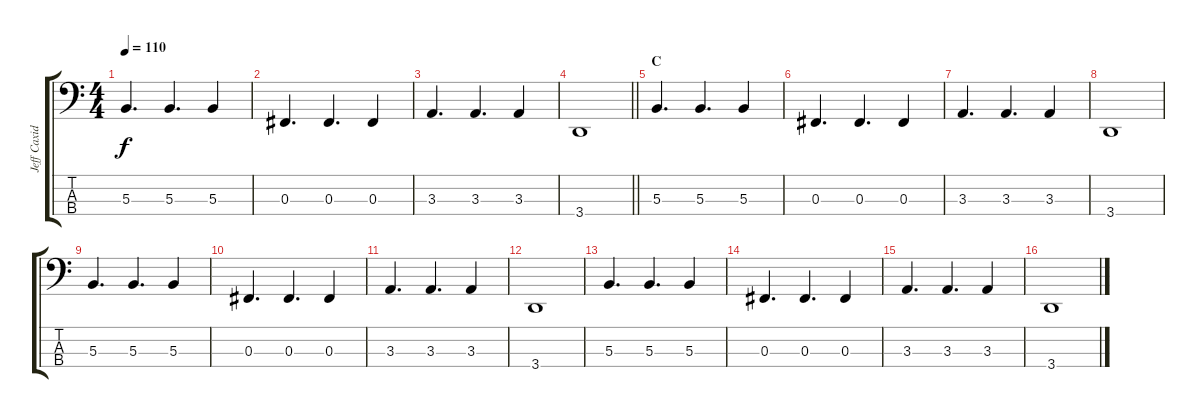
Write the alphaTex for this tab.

\track ("Jeff Caxide" "Jeff Caxid") {instrument electricbassfinger}
\staff {score tabs}
\tuning (E2 B1 Gb1 B0) {hide}
\ts (4 4)
\tempo 110
\clef f4
\ks c
5.3.4{d dy f} 5.3.4{d} 5.3.4 |
0.3.4{d} 0.3.4{d} 0.3.4 |
3.3.4{d} 3.3.4{d} 3.3.4 |
\barLineRight lightlight
3.4.1 |
\section ("" "C")
5.3.4{d} 5.3.4{d} 5.3.4 |
0.3.4{d} 0.3.4{d} 0.3.4 |
3.3.4{d} 3.3.4{d} 3.3.4 |
3.4.1 |
5.3.4{d} 5.3.4{d} 5.3.4 |
0.3.4{d} 0.3.4{d} 0.3.4 |
3.3.4{d} 3.3.4{d} 3.3.4 |
3.4.1 |
5.3.4{d} 5.3.4{d} 5.3.4 |
0.3.4{d} 0.3.4{d} 0.3.4 |
3.3.4{d} 3.3.4{d} 3.3.4 |
3.4.1
